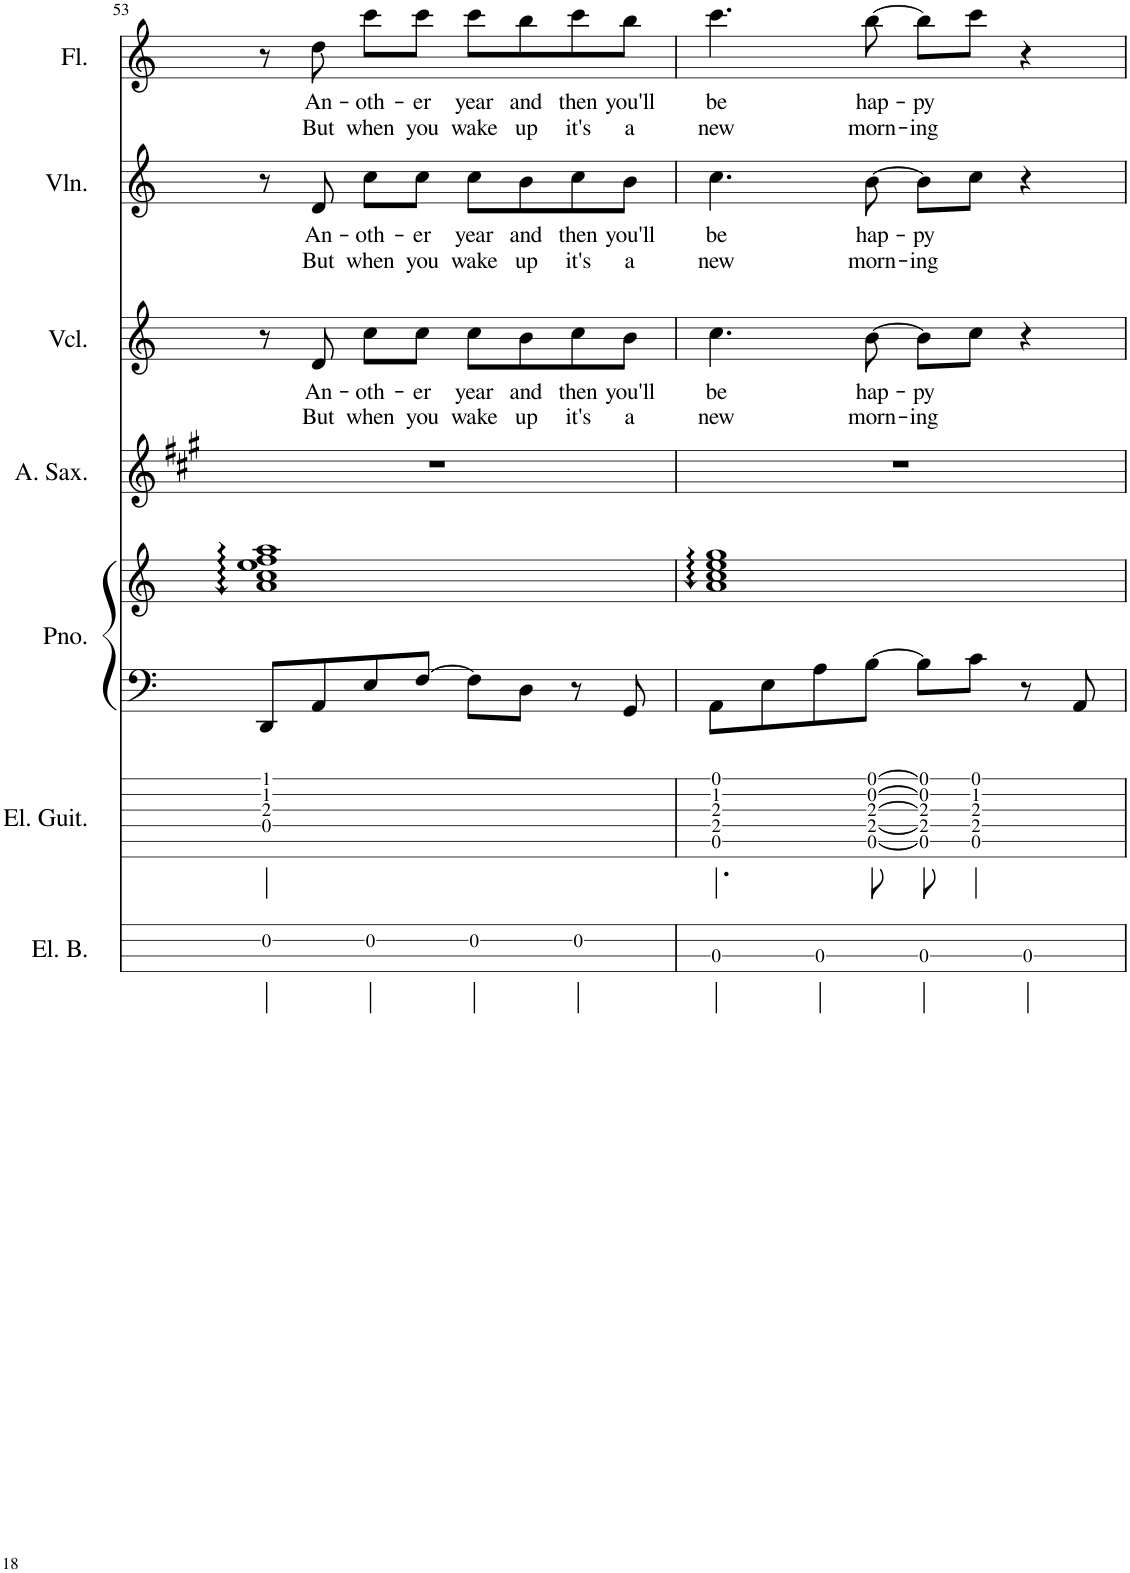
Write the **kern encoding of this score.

**kern	**kern	**kern	**kern	**kern	**kern	**text	**text	**kern	**text	**text	**kern	**text	**text
*part7	*part6	*part5	*part5	*part4	*part3	*part3	*part3	*part2	*part2	*part2	*part1	*part1	*part1
*staff8	*staff7	*staff6	*staff5	*staff4	*staff3	*staff3	*staff3	*staff2	*staff2	*staff2	*staff1	*staff1	*staff1
*I"Electric Bass	*I"Electric Guitar	*I"Piano	*	*I"Alto Saxophone	*I"Vocals	*	*	*I"Violin	*	*	*I"Flute	*	*
*I'El. B.	*I'El. Guit.	*I'Pno.	*	*I'A. Sax.	*I'Vcl.	*	*	*I'Vln.	*	*	*I'Fl.	*	*
!!LO:PB:g=z
*	*	*clefF4	*clefG2	*clefG2	*clefG2	*	*	*clefG2	*	*	*clefG2	*	*
*	*	*	*	*Trd5c9	*	*	*	*	*	*	*	*	*
*k[]	*k[]	*k[]	*k[]	*k[f#c#g#]	*k[]	*	*	*k[]	*	*	*k[]	*	*
*M4/4	*M4/4	*M4/4	*M4/4	*M4/4	*M4/4	*	*	*M4/4	*	*	*M4/4	*	*
=53	=53	=53	=53	=53	=53	=53	=53	=53	=53	=53	=53	=53	=53
4DD\	4D\ 4A\ 4c\ 4f\	8DD/L	1a 1cc 1ee 1ff 1aa	1r	8r	.	.	8r	.	.	8r	.	.
!	!	!	!	!	!	!LO:LY:b	!LO:LY:b	!	!LO:LY:b	!LO:LY:b	!	!LO:LY:b	!LO:LY:b
.	.	8AA/	.	.	8d/	An-	But	8d/	An-	But	8dd\	An-	But
!	!	!	!	!	!	!LO:LY:b	!LO:LY:b	!	!LO:LY:b	!LO:LY:b	!	!LO:LY:b	!LO:LY:b
4DD\	4r	8E/	.	.	8cc\L	-oth-	when	8cc\L	-oth-	when	8ccc\L	-oth-	when
!	!	!	!	!	!	!LO:LY:b	!LO:LY:b	!	!LO:LY:b	!LO:LY:b	!	!LO:LY:b	!LO:LY:b
.	.	[8F/J	.	.	8cc\J	-er	you	8cc\J	-er	you	8ccc\J	-er	you
!	!	!	!	!	!	!LO:LY:b	!LO:LY:b	!	!LO:LY:b	!LO:LY:b	!	!LO:LY:b	!LO:LY:b
4DD\	2r	8F\L]	.	.	8cc\L	year	wake	8cc\L	year	wake	8ccc\L	year	wake
!	!	!	!	!	!	!LO:LY:b	!LO:LY:b	!	!LO:LY:b	!LO:LY:b	!	!LO:LY:b	!LO:LY:b
.	.	8D\J	.	.	8b\	and	up	8b\	and	up	8bb\	and	up
!	!	!	!	!	!	!LO:LY:b	!LO:LY:b	!	!LO:LY:b	!LO:LY:b	!	!LO:LY:b	!LO:LY:b
4DD\	.	8r	.	.	8cc\	then	it's	8cc\	then	it's	8ccc\	then	it's
!	!	!	!	!	!	!LO:LY:b	!LO:LY:b	!	!LO:LY:b	!LO:LY:b	!	!LO:LY:b	!LO:LY:b
.	.	8GG/	.	.	8b\J	you'll	a	8b\J	you'll	a	8bb\J	you'll	a
=54	=54	=54	=54	=54	=54	=54	=54	=54	=54	=54	=54	=54	=54
!	!	!	!	!	!	!LO:LY:b	!LO:LY:b	!	!LO:LY:b	!LO:LY:b	!	!LO:LY:b	!LO:LY:b
4AAA\	4.AA\ 4.E\ 4.A\ 4.c\ 4.e\	8AA\L	1a 1cc 1ee 1gg	1r	4.cc\	be	new	4.cc\	be	new	4.ccc\	be	new
.	.	8E\	.	.	.	.	.	.	.	.	.	.	.
4AAA\	.	8A\	.	.	.	.	.	.	.	.	.	.	.
!	!	!	!	!	!	!LO:LY:b	!LO:LY:b	!	!LO:LY:b	!LO:LY:b	!	!LO:LY:b	!LO:LY:b
.	[8AA\ [8E\ [8A\ [8B\ [8e\	[8B\J	.	.	[8b\	hap-	morn-	[8b\	hap-	morn-	[8bb\	hap-	morn-
!	!	!	!	!	!	!LO:LY:b	!LO:LY:b	!	!LO:LY:b	!LO:LY:b	!	!LO:LY:b	!LO:LY:b
4AAA\	8AA\] 8E\] 8A\] 8B\] 8e\]	8B\L]	.	.	8b\L]	-py	-ing	8b\L]	-py	-ing	8bb\L]	-py	-ing
.	4AA\ 4E\ 4A\ 4c\ 4e\	8c\J	.	.	8cc\J	.	.	8cc\J	.	.	8ccc\J	.	.
4AAA\	.	8r	.	.	4r	.	.	4r	.	.	4r	.	.
.	8r	8AA/	.	.	.	.	.	.	.	.	.	.	.
=	=	=	=	=	=	=	=	=	=	=	=	=	=
*-	*-	*-	*-	*-	*-	*-	*-	*-	*-	*-	*-	*-	*-
